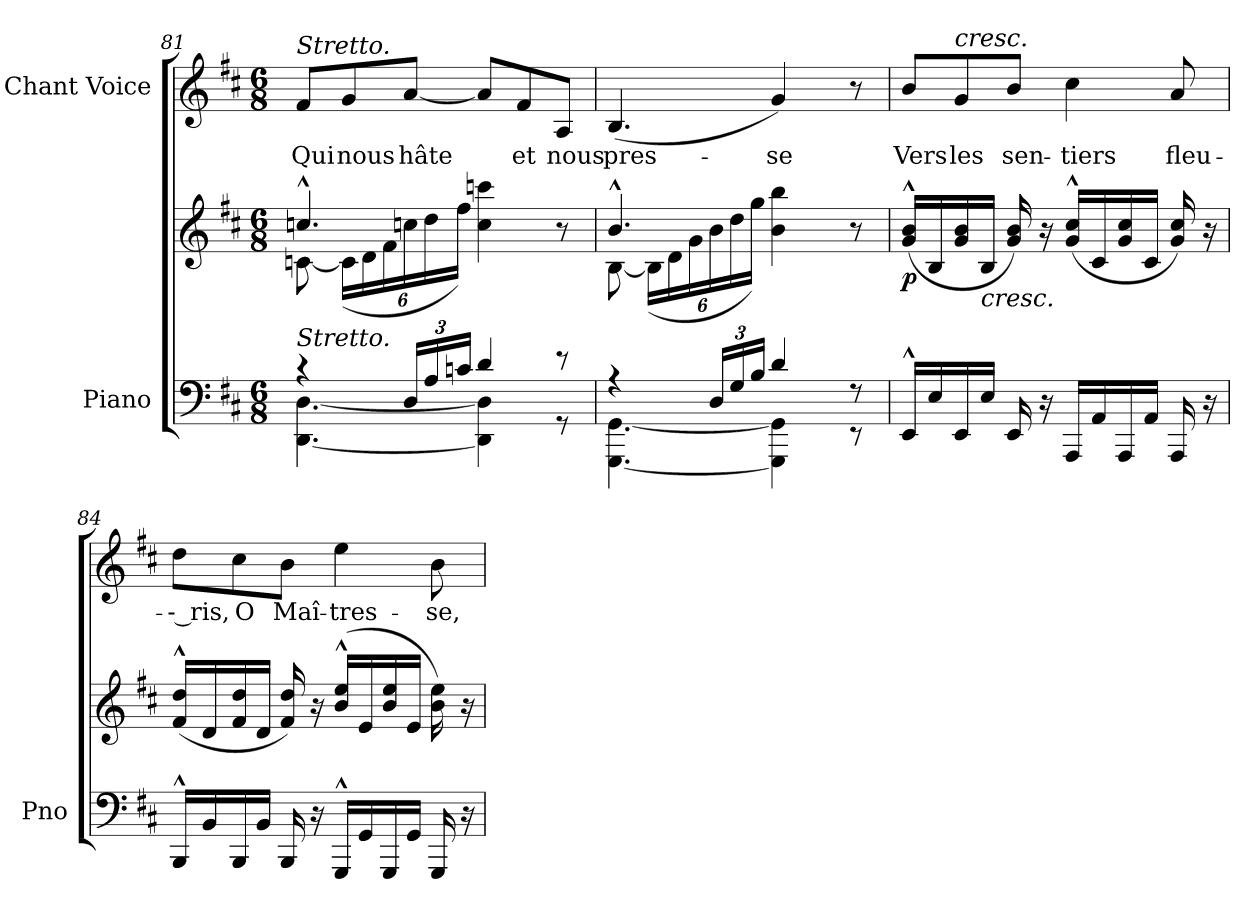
**kern	**kern	**dynam	**kern	**text
*part2	*part2	*part2	*part1	*part1
*staff3	*staff2	*staff2/3	*staff1	*staff1
*I"Piano	*	*	*I"Chant Voice	*
*I'Pno	*	*	*	*
!!LO:LB:g=z
*clefF4	*clefG2	*	*clefG2	*
*k[f#c#]	*k[f#c#]	*	*k[f#c#]	*
*M6/8	*M6/8	*	*M6/8	*
*MM129	*MM129	*	*MM129	*
=81	=81	=81	=81	=81
*^	*^	*	*	*
!	!	!	!	!	!LO:TX:a:i:t=Stretto.	!
!LO:TX:a:i:t=Stretto.	!	!	!	!	!	!
!	!	!	!	!	!	!LO:LY:b
4r	[4.DD\ [4.D\	4.ccn^^/	[8cn\	.	8f#/L	Qui
*	*	*	*Xbrackettup	*	*	*
!	!	!	!	!	!	!LO:LY:b
.	.	.	(>24c\LL]	.	8g/	nous
.	.	.	24d\	.	.	.
.	.	.	24f#\	.	.	.
*Xbrackettup	*	*	*	*	*	*
!	!	!	!	!	!	!LO:LY:b
24D/LL	.	.	24ccn\	.	[8a/J	hâte
24A/	.	.	24dd\	.	.	.
24cn/JJ	.	.	24ff#\JJ)	.	.	.
4d/	4DD\] 4D\]	8ryy	4cc\ 4cccn\	.	8a/L]	.
!	!	!	!	!	!	!LO:LY:b
.	.	8ryy	.	.	8f#/	et
!	!	!	!	!	!	!LO:LY:b
8r	8r	8r	8raayy	.	8A/J	nous
=82	=82	=82	=82	=82	=82	=82
!	!	!	!	!	!	!LO:LY:b
4r	[4.GGG\ [4.GG\	4.b^^/	[8B\	.	(<4.B/	pres-
.	.	.	(>24B\LL]	.	.	.
.	.	.	24d\	.	.	.
.	.	.	24g\	.	.	.
24D/LL	.	.	24b\	.	.	.
24G/	.	.	24dd\	.	.	.
24B/JJ	.	.	24gg\JJ)	.	.	.
!	!	!	!	!	!	!LO:LY:b
4d/	4GGG\] 4GG\]	8ryy	4b\ 4bb\	.	4g/)	-se
.	.	8ryy	.	.	.	.
8r	8r	8r	8raayy	.	8r	.
=83	=83	=83	=83	=83	=83	=83
!	!	!	!	!LO:DY:b	!	!LO:LY:b
*v	*v	*	*	*	*	*
*	*v	*v	*	*	*
16EE^^/LL	(<16g/^^ 16b/^^LL	p	8b/L	Vers
16E/	16B/	.	.	.
!	!	!	!LO:TX:a:i:t=cresc.	!
!	!	!	!	!LO:LY:b
16EE/	16g/ 16b/	.	8g/	les
!	!LO:TX:b:i:t=cresc.	!	!	!
16E/JJ	16B/JJ	.	.	.
!	!	!	!	!LO:LY:b
16EE/	16g/ 16b/)	.	8b/J	sen-
16r	16r	.	.	.
!	!	!	!	!LO:LY:b
16AAA/LL	(<16g/^^ 16cc#/^^LL	.	4cc#\	-tiers
16AA/	16c#/	.	.	.
16AAA/	16g/ 16cc#/	.	.	.
16AA/JJ	16c#/JJ	.	.	.
!	!	!	!	!LO:LY:b
16AAA/	16g/ 16cc#/)	.	8a/	fleu-
16r	16r	.	.	.
!!LO:LB:g=z
=84	=84	=84	=84	=84
!	!	!	!	!LO:LY:b
16BBB^^/LL	(<16f#/^^ 16dd/^^LL	.	8dd\L	-- ris,
16BB/	16d/	.	.	.
!	!	!	!	!LO:LY:b
16BBB/	16f#/ 16dd/	.	8cc#\	O
16BB/JJ	16d/JJ	.	.	.
!	!	!	!	!LO:LY:b
16BBB/	16f#/ 16dd/)	.	8b\J	Maî-
16r	16r	.	.	.
!	!	!	!	!LO:LY:b
16GGG^^/LL	(<16b/^^ 16ee/^^LL	.	4ee\	-tres-
16GG/	16e/	.	.	.
16GGG/	16b/ 16ee/	.	.	.
16GG/JJ	16e/JJ	.	.	.
!	!	!	!	!LO:LY:b
16GGG/	16b\ 16ee\)	.	8b\	-se,
16r	16r	.	.	.
=	=	=	=	=
*-	*-	*-	*-	*-
